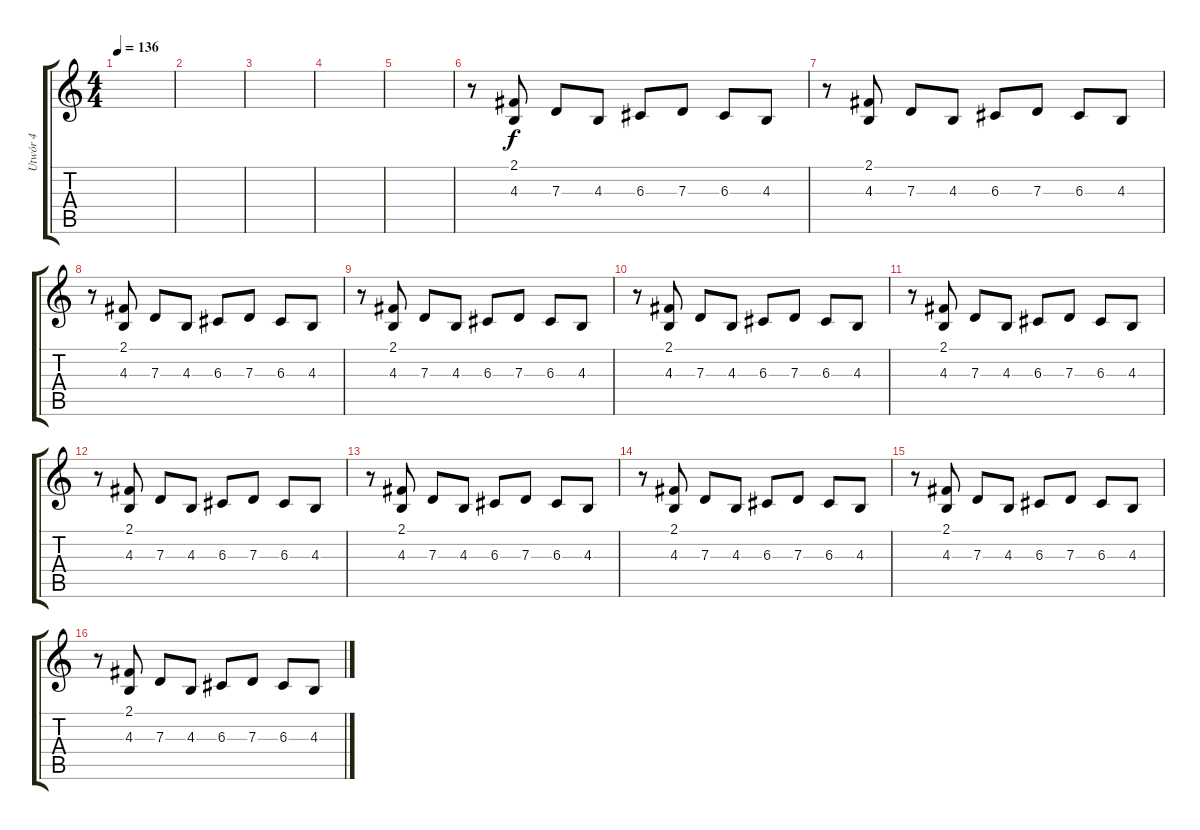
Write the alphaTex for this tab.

\track ("Utwór 4" "Utwór 4") {instrument harmonica}
\staff {score tabs}
\tuning (E4 B3 G3 D3 A2 E2) {hide}
\ts (4 4)
\tempo 136
\clef g2
\ks c
|
|
|
|
|
r.8{instrument tangoaccordion} (2.1 4.3).8 7.3.8 4.3.8 6.3.8 7.3.8 6.3.8 4.3.8 |
r.8 (2.1 4.3).8 7.3.8 4.3.8 6.3.8 7.3.8 6.3.8 4.3.8 |
r.8 (2.1 4.3).8 7.3.8 4.3.8 6.3.8 7.3.8 6.3.8 4.3.8 |
r.8 (2.1 4.3).8 7.3.8 4.3.8 6.3.8 7.3.8 6.3.8 4.3.8 |
r.8 (2.1 4.3).8 7.3.8 4.3.8 6.3.8 7.3.8 6.3.8 4.3.8 |
r.8 (2.1 4.3).8 7.3.8 4.3.8 6.3.8 7.3.8 6.3.8 4.3.8 |
r.8 (2.1 4.3).8 7.3.8 4.3.8 6.3.8 7.3.8 6.3.8 4.3.8 |
r.8 (2.1 4.3).8 7.3.8 4.3.8 6.3.8 7.3.8 6.3.8 4.3.8 |
r.8 (2.1 4.3).8 7.3.8 4.3.8 6.3.8 7.3.8 6.3.8 4.3.8 |
r.8 (2.1 4.3).8 7.3.8 4.3.8 6.3.8 7.3.8 6.3.8 4.3.8 |
r.8 (2.1 4.3).8 7.3.8 4.3.8 6.3.8 7.3.8 6.3.8 4.3.8
